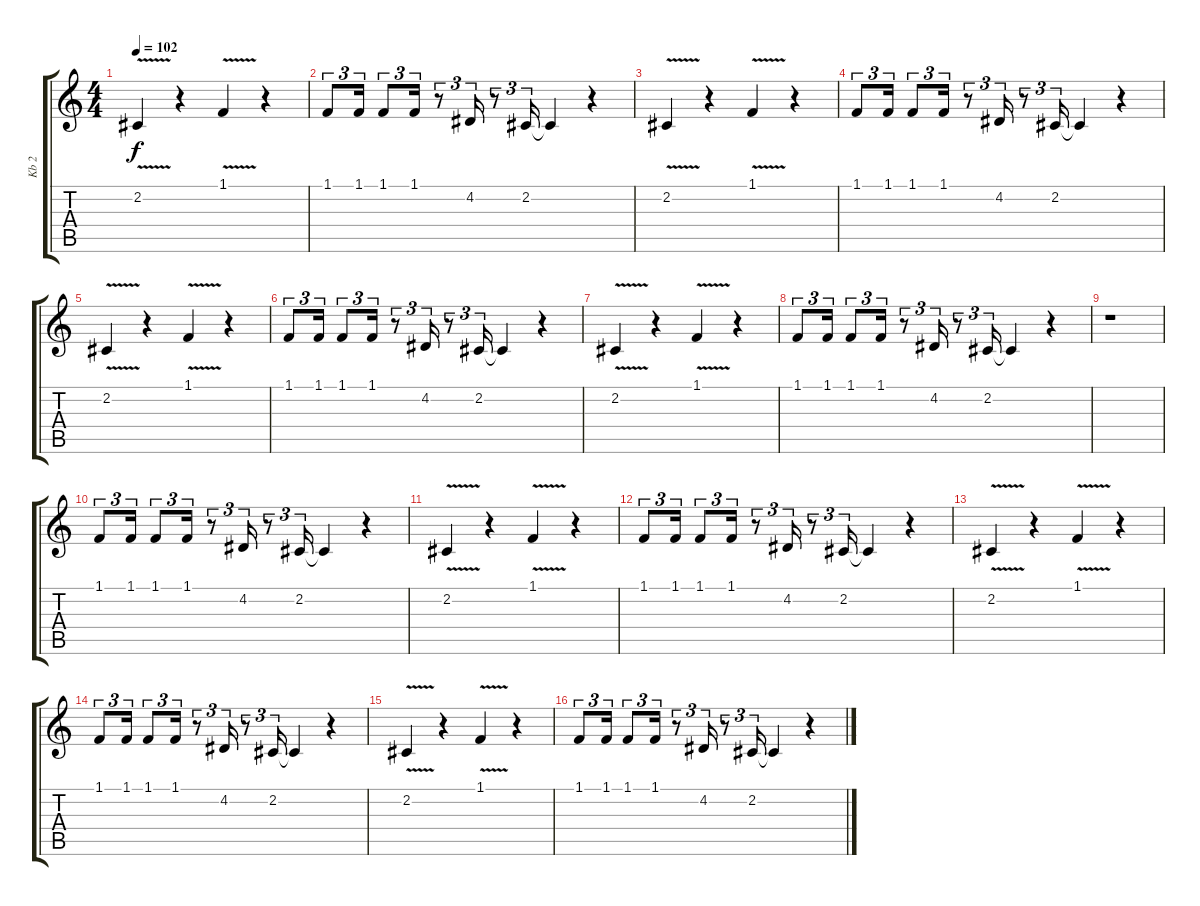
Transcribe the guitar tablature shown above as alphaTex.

\track ("Kb 2" "Kb 2") {instrument synthbrass1}
\staff {score tabs}
\tuning (E4 B3 G3 D3 A2 E2) {hide}
\ts (4 4)
\tempo 102
\clef g2
\ks c
2.2{v}.4{dy f} r.4 1.1{v}.4 r.4 |
1.1.8{tu (3 2)} 1.1.16{tu (3 2)} 1.1.8{tu (3 2)} 1.1.16{tu (3 2)} r.8{tu (3 2)} 4.2.16{tu (3 2)} r.8{tu (3 2)} 2.2.16{tu (3 2)} 2.2{t}.4 r.4 |
2.2{v}.4 r.4 1.1{v}.4 r.4 |
1.1.8{tu (3 2)} 1.1.16{tu (3 2)} 1.1.8{tu (3 2)} 1.1.16{tu (3 2)} r.8{tu (3 2)} 4.2.16{tu (3 2)} r.8{tu (3 2)} 2.2.16{tu (3 2)} 2.2{t}.4 r.4 |
2.2{v}.4 r.4 1.1{v}.4 r.4 |
1.1.8{tu (3 2)} 1.1.16{tu (3 2)} 1.1.8{tu (3 2)} 1.1.16{tu (3 2)} r.8{tu (3 2)} 4.2.16{tu (3 2)} r.8{tu (3 2)} 2.2.16{tu (3 2)} 2.2{t}.4 r.4 |
2.2{v}.4 r.4 1.1{v}.4 r.4 |
1.1.8{tu (3 2)} 1.1.16{tu (3 2)} 1.1.8{tu (3 2)} 1.1.16{tu (3 2)} r.8{tu (3 2)} 4.2.16{tu (3 2)} r.8{tu (3 2)} 2.2.16{tu (3 2)} 2.2{t}.4 r.4 |
r.1 |
1.1.8{tu (3 2)} 1.1.16{tu (3 2)} 1.1.8{tu (3 2)} 1.1.16{tu (3 2)} r.8{tu (3 2)} 4.2.16{tu (3 2)} r.8{tu (3 2)} 2.2.16{tu (3 2)} 2.2{t}.4 r.4 |
2.2{v}.4 r.4 1.1{v}.4 r.4 |
1.1.8{tu (3 2)} 1.1.16{tu (3 2)} 1.1.8{tu (3 2)} 1.1.16{tu (3 2)} r.8{tu (3 2)} 4.2.16{tu (3 2)} r.8{tu (3 2)} 2.2.16{tu (3 2)} 2.2{t}.4 r.4 |
2.2{v}.4 r.4 1.1{v}.4 r.4 |
1.1.8{tu (3 2)} 1.1.16{tu (3 2)} 1.1.8{tu (3 2)} 1.1.16{tu (3 2)} r.8{tu (3 2)} 4.2.16{tu (3 2)} r.8{tu (3 2)} 2.2.16{tu (3 2)} 2.2{t}.4 r.4 |
2.2{v}.4 r.4 1.1{v}.4 r.4 |
1.1.8{tu (3 2)} 1.1.16{tu (3 2)} 1.1.8{tu (3 2)} 1.1.16{tu (3 2)} r.8{tu (3 2)} 4.2.16{tu (3 2)} r.8{tu (3 2)} 2.2.16{tu (3 2)} 2.2{t}.4 r.4
